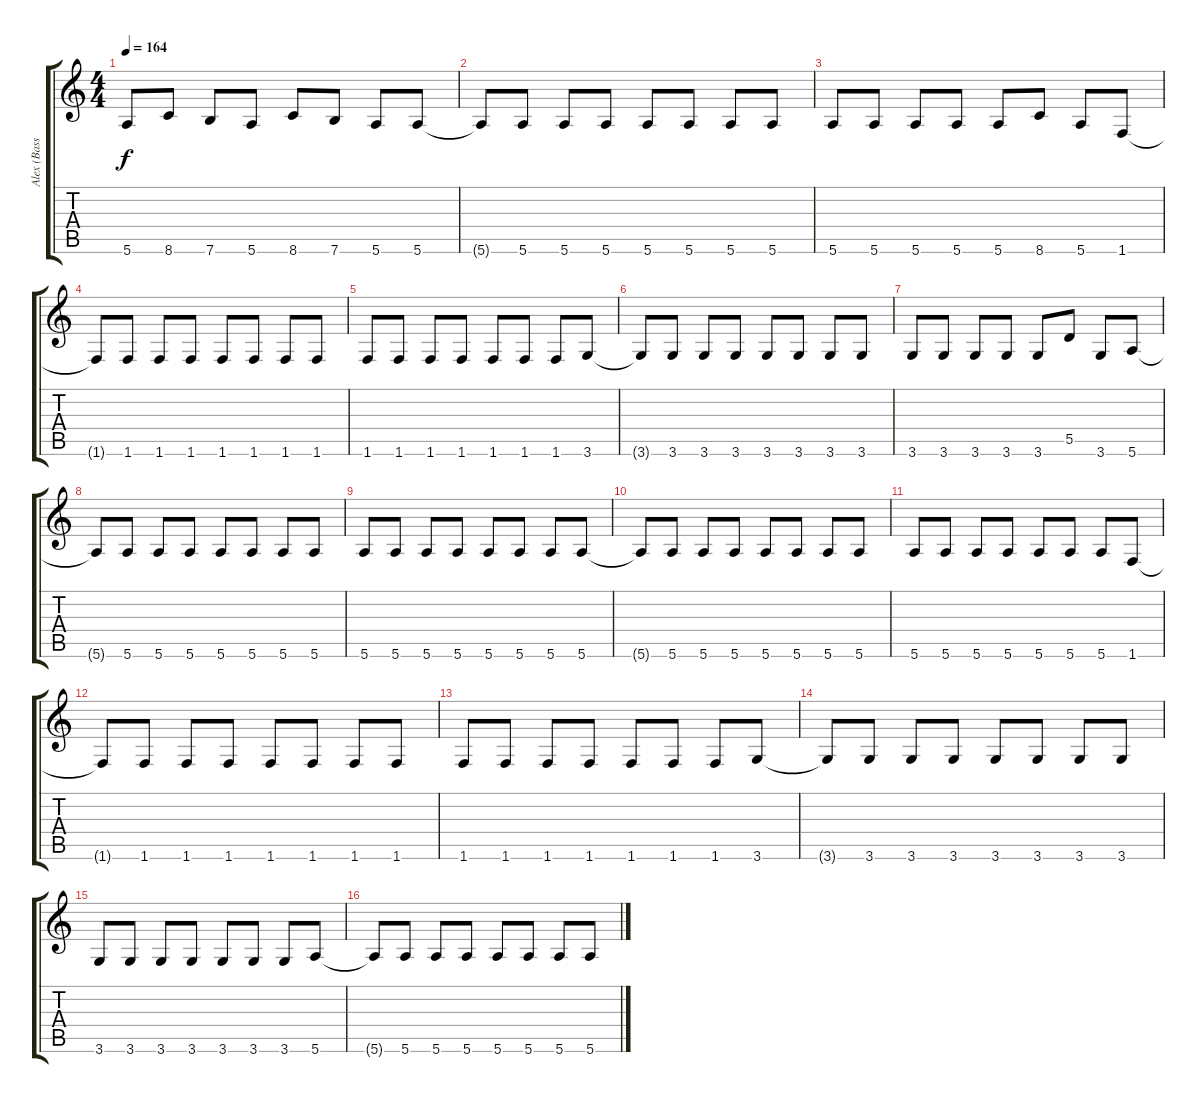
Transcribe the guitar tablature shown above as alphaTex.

\track ("Alex (Bass)" "Alex (Bass") {instrument electricbasspick}
\staff {score tabs}
\tuning (E4 B3 G3 D3 A2 E2) {hide}
\ts (4 4)
\tempo 164
\clef g2
\ks c
5.6.8{dy f} 8.6.8 7.6.8 5.6.8 8.6.8 7.6.8 5.6.8 5.6.8 |
5.6{t}.8 5.6.8 5.6.8 5.6.8 5.6.8 5.6.8 5.6.8 5.6.8 |
5.6.8 5.6.8 5.6.8 5.6.8 5.6.8 8.6.8 5.6.8 1.6.8 |
1.6{t}.8 1.6.8 1.6.8 1.6.8 1.6.8 1.6.8 1.6.8 1.6.8 |
1.6.8 1.6.8 1.6.8 1.6.8 1.6.8 1.6.8 1.6.8 3.6.8 |
3.6{t}.8 3.6.8 3.6.8 3.6.8 3.6.8 3.6.8 3.6.8 3.6.8 |
3.6.8 3.6.8 3.6.8 3.6.8 3.6.8 5.5.8 3.6.8 5.6.8 |
5.6{t}.8 5.6.8 5.6.8 5.6.8 5.6.8 5.6.8 5.6.8 5.6.8 |
5.6.8 5.6.8 5.6.8 5.6.8 5.6.8 5.6.8 5.6.8 5.6.8 |
5.6{t}.8 5.6.8 5.6.8 5.6.8 5.6.8 5.6.8 5.6.8 5.6.8 |
5.6.8 5.6.8 5.6.8 5.6.8 5.6.8 5.6.8 5.6.8 1.6.8 |
1.6{t}.8 1.6.8 1.6.8 1.6.8 1.6.8 1.6.8 1.6.8 1.6.8 |
1.6.8 1.6.8 1.6.8 1.6.8 1.6.8 1.6.8 1.6.8 3.6.8 |
3.6{t}.8 3.6.8 3.6.8 3.6.8 3.6.8 3.6.8 3.6.8 3.6.8 |
3.6.8 3.6.8 3.6.8 3.6.8 3.6.8 3.6.8 3.6.8 5.6.8 |
5.6{t}.8 5.6.8 5.6.8 5.6.8 5.6.8 5.6.8 5.6.8 5.6.8
